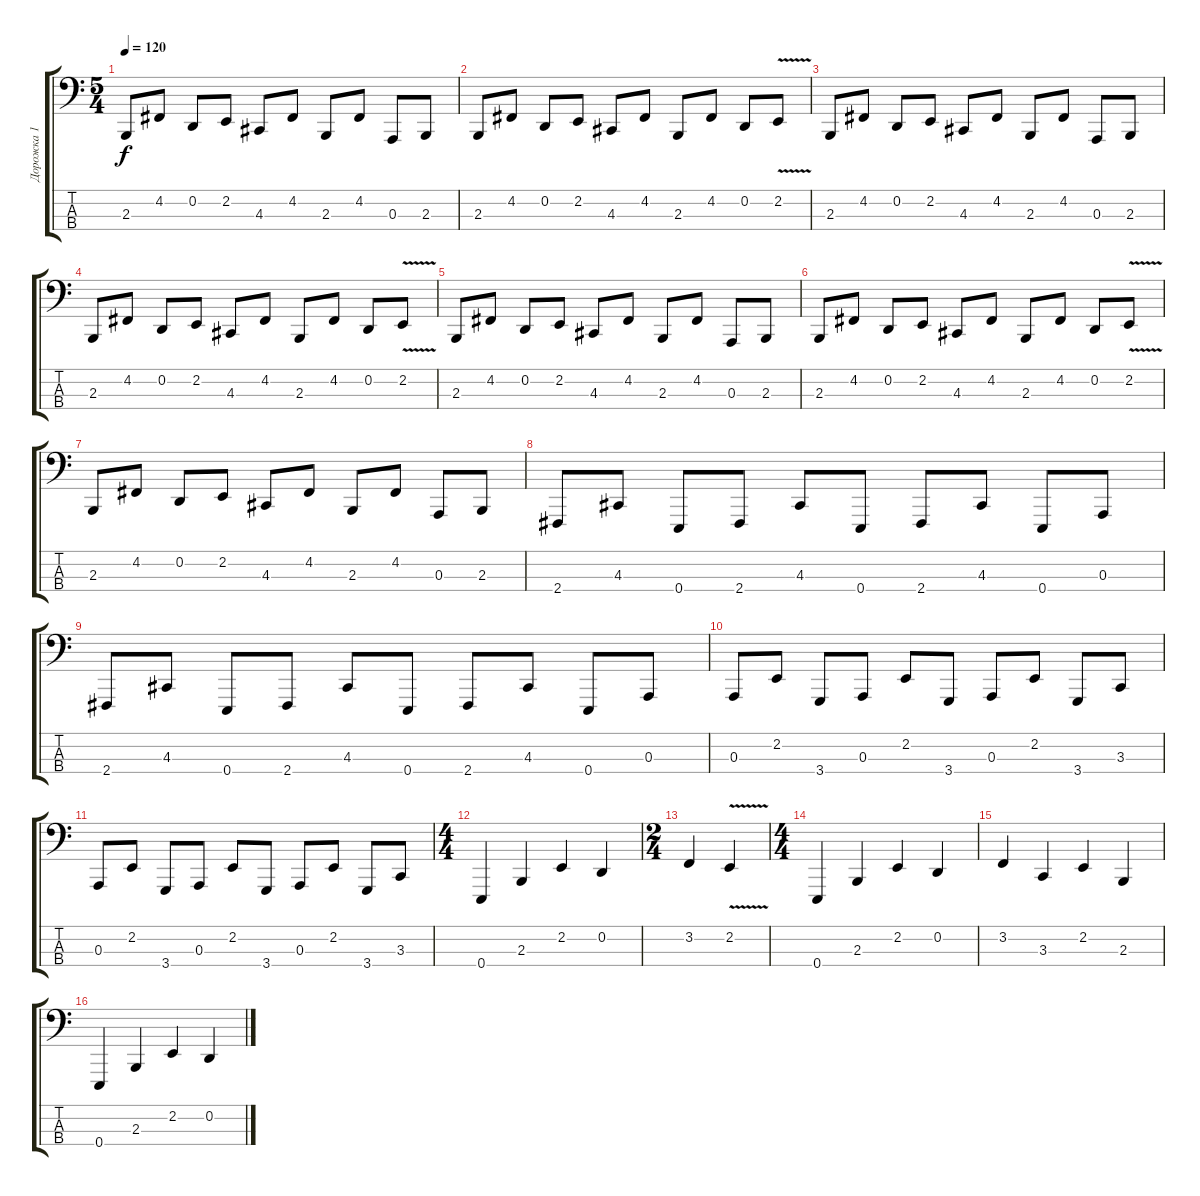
\track ("Дорожка 1" "Дорожка 1") {instrument lead2sawtooth}
\staff {score tabs}
\tuning (G2 D2 A1 E1) {hide}
\ts (5 4)
\tempo 120
\clef f4
\ks c
2.3.8{dy f} 4.2.8 0.2.8 2.2.8 4.3.8 4.2.8 2.3.8 4.2.8 0.3.8 2.3.8 |
2.3.8 4.2.8 0.2.8 2.2.8 4.3.8 4.2.8 2.3.8 4.2.8 0.2.8 2.2{v}.8 |
2.3.8 4.2.8 0.2.8 2.2.8 4.3.8 4.2.8 2.3.8 4.2.8 0.3.8 2.3.8 |
2.3.8 4.2.8 0.2.8 2.2.8 4.3.8 4.2.8 2.3.8 4.2.8 0.2.8 2.2{v}.8 |
2.3.8 4.2.8 0.2.8 2.2.8 4.3.8 4.2.8 2.3.8 4.2.8 0.3.8 2.3.8 |
2.3.8 4.2.8 0.2.8 2.2.8 4.3.8 4.2.8 2.3.8 4.2.8 0.2.8 2.2{v}.8 |
2.3.8 4.2.8 0.2.8 2.2.8 4.3.8 4.2.8 2.3.8 4.2.8 0.3.8 2.3.8 |
2.4.8 4.3.8 0.4.8 2.4.8 4.3.8 0.4.8 2.4.8 4.3.8 0.4.8 0.3.8 |
2.4.8 4.3.8 0.4.8 2.4.8 4.3.8 0.4.8 2.4.8 4.3.8 0.4.8 0.3.8 |
0.3.8 2.2.8 3.4.8 0.3.8 2.2.8 3.4.8 0.3.8 2.2.8 3.4.8 3.3.8 |
0.3.8 2.2.8 3.4.8 0.3.8 2.2.8 3.4.8 0.3.8 2.2.8 3.4.8 3.3.8 |
\ts (4 4)
0.4.4 2.3.4 2.2.4 0.2.4 |
\ts (2 4)
3.2.4 2.2{v}.4 |
\ts (4 4)
0.4.4 2.3.4 2.2.4 0.2.4 |
3.2.4 3.3.4 2.2.4 2.3.4 |
0.4.4 2.3.4 2.2.4 0.2.4
